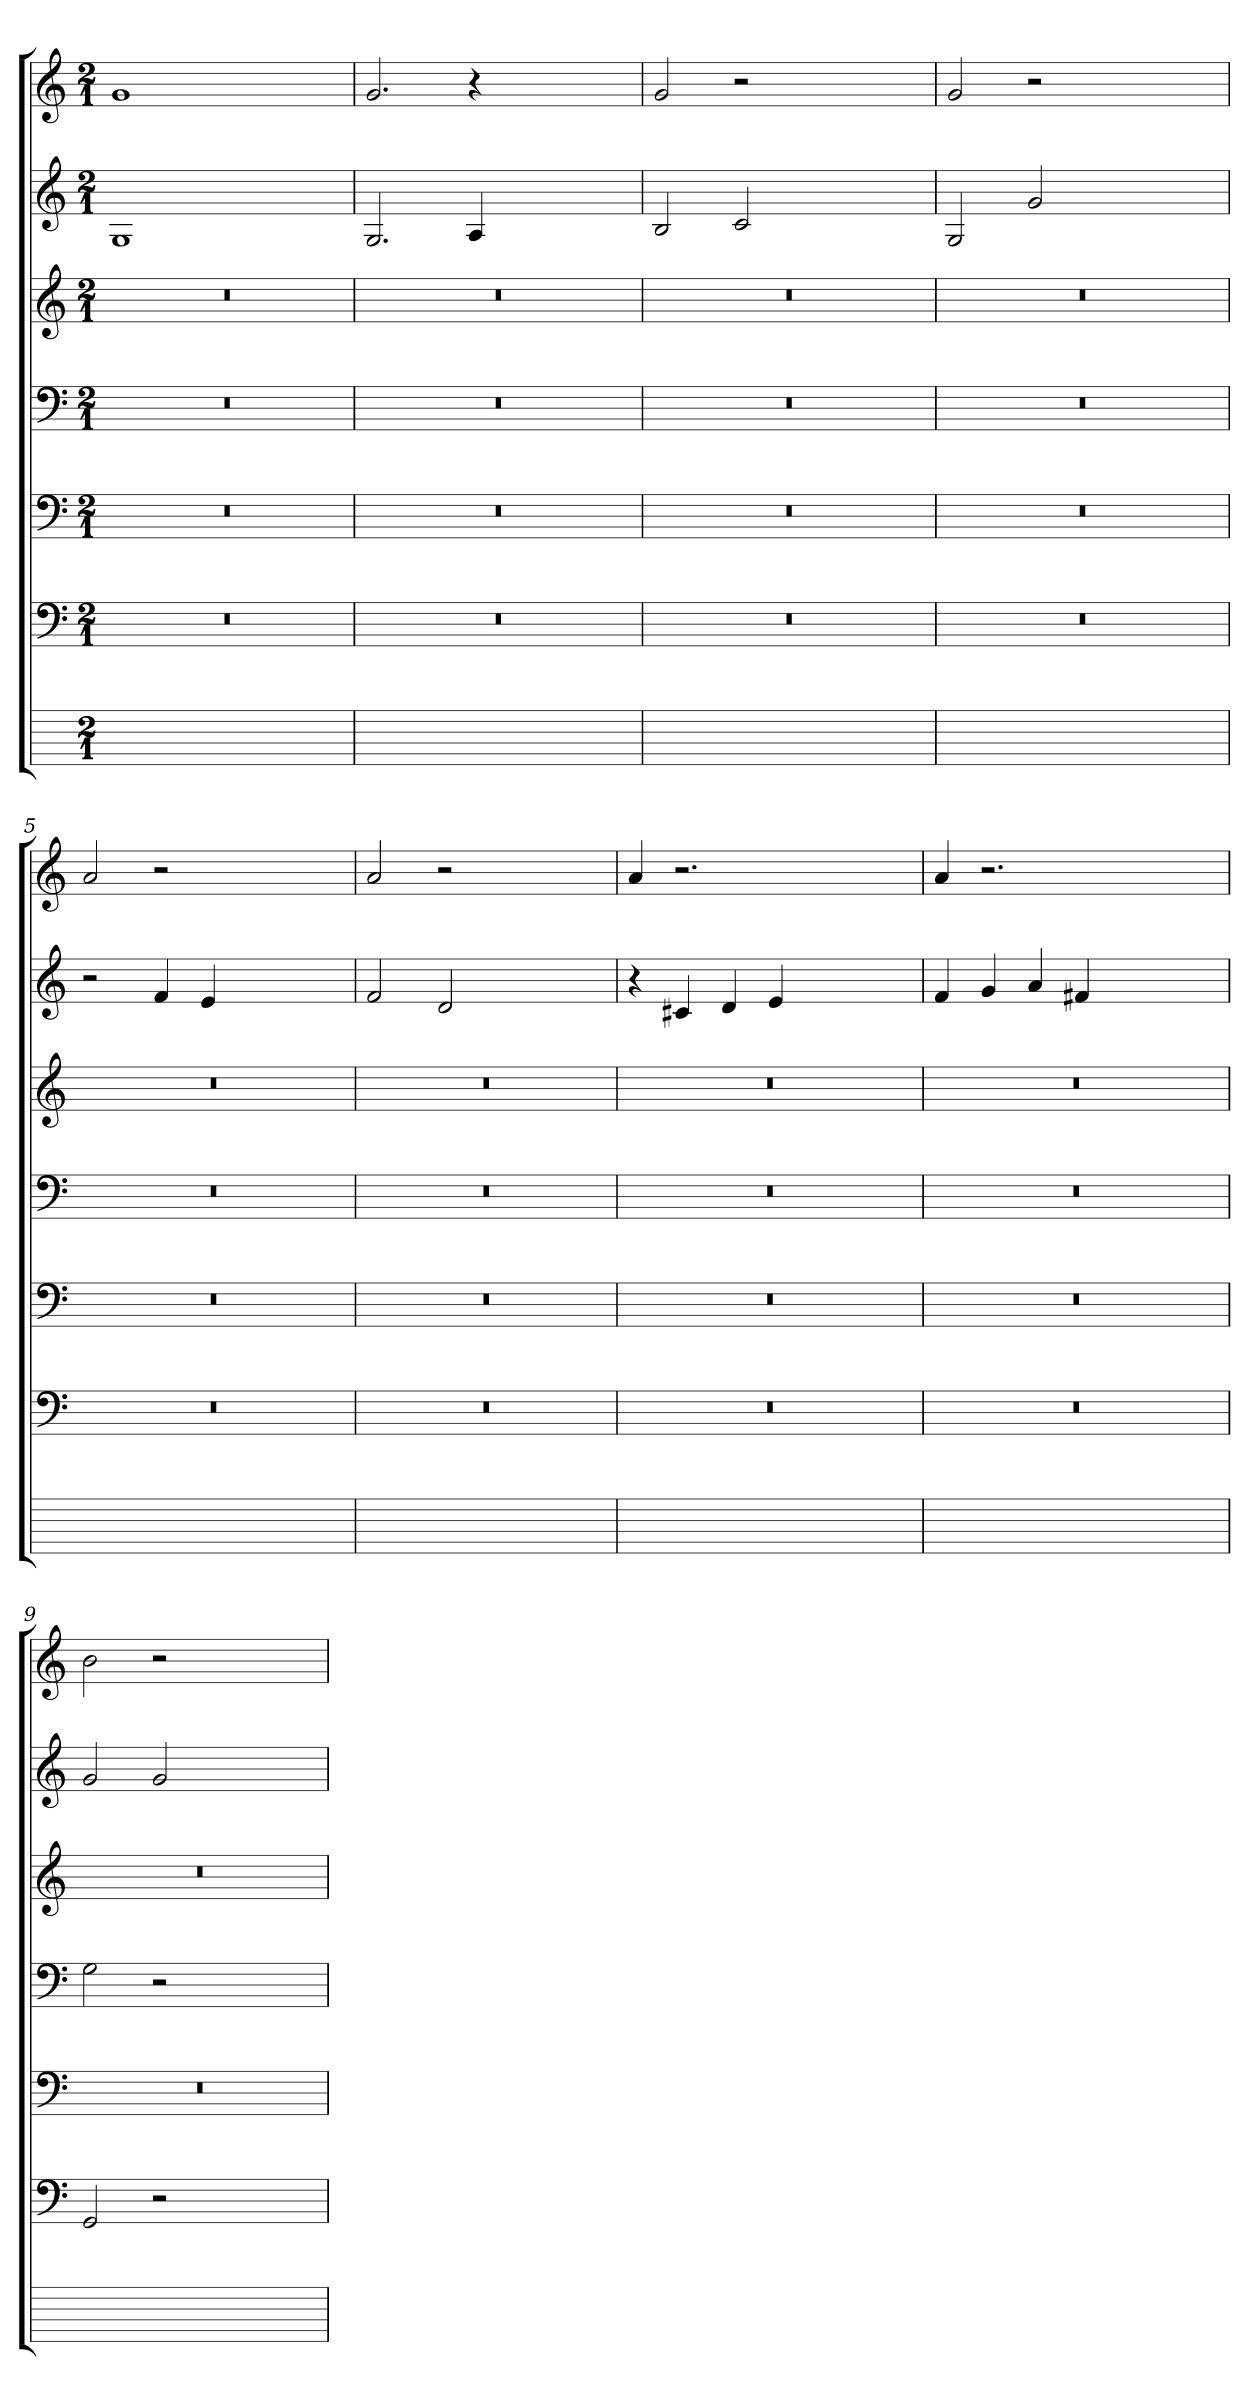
**kern	**kern	**kern	**kern	**kern	**kern	**kern
*part7	*part6	*part5	*part4	*part3	*part2	*part1
*staff7	*staff6	*staff5	*staff4	*staff3	*staff2	*staff1
*stria6	*	*	*	*	*	*
*	*clefF4	*clefF4	*clefF4	*clefG2	*clefG2	*clefG2
*	*k[]	*k[]	*k[]	*k[]	*k[]	*k[]
*	*C:	*C:	*C:	*C:	*C:	*C:
*M2/1	*M2/1	*M2/1	*M2/1	*M2/1	*M2/1	*M2/1
=1	=1	=1	=1	=1	=1	=1
0ryy	0r	0r	0r	0r	1G	1g
.	.	.	.	.	1ryy	1ryy
=2	=2	=2	=2	=2	=2	=2
0ryy	0r	0r	0r	0r	2.G	2.gi
.	.	.	.	.	4A	4r
.	.	.	.	.	1ryy	1ryy
=3	=3	=3	=3	=3	=3	=3
0ryy	0r	0r	0r	0r	2B	2g
.	.	.	.	.	2c	2r
.	.	.	.	.	1ryy	1ryy
=4	=4	=4	=4	=4	=4	=4
0ryy	0r	0r	0r	0r	2G	2gi
.	.	.	.	.	2g	2r
.	.	.	.	.	1ryy	1ryy
=5	=5	=5	=5	=5	=5	=5
0ryy	0r	0r	0r	0r	2r	2a
.	.	.	.	.	4f	2r
.	.	.	.	.	4e	.
.	.	.	.	.	1ryy	1ryy
=6	=6	=6	=6	=6	=6	=6
0ryy	0r	0r	0r	0r	2f	2ai
.	.	.	.	.	2d	2r
.	.	.	.	.	1ryy	1ryy
=7	=7	=7	=7	=7	=7	=7
0ryy	0r	0r	0r	0r	4r	4a
.	.	.	.	.	4c#Xj	2.r
.	.	.	.	.	4d	.
.	.	.	.	.	4e	.
.	.	.	.	.	1ryy	1ryy
=8	=8	=8	=8	=8	=8	=8
0ryy	0r	0r	0r	0r	4f	4ai
.	.	.	.	.	4g	2.r
.	.	.	.	.	4a	.
.	.	.	.	.	4f#Xj	.
.	.	.	.	.	1ryy	1ryy
=9	=9	=9	=9	=9	=9	=9
0ryy	2GG	0r	2G	0r	2g	2b
.	2r	.	2r	.	2gi	2r
.	1ryy	.	1ryy	.	1ryy	1ryy
=	=	=	=	=	=	=
*-	*-	*-	*-	*-	*-	*-
